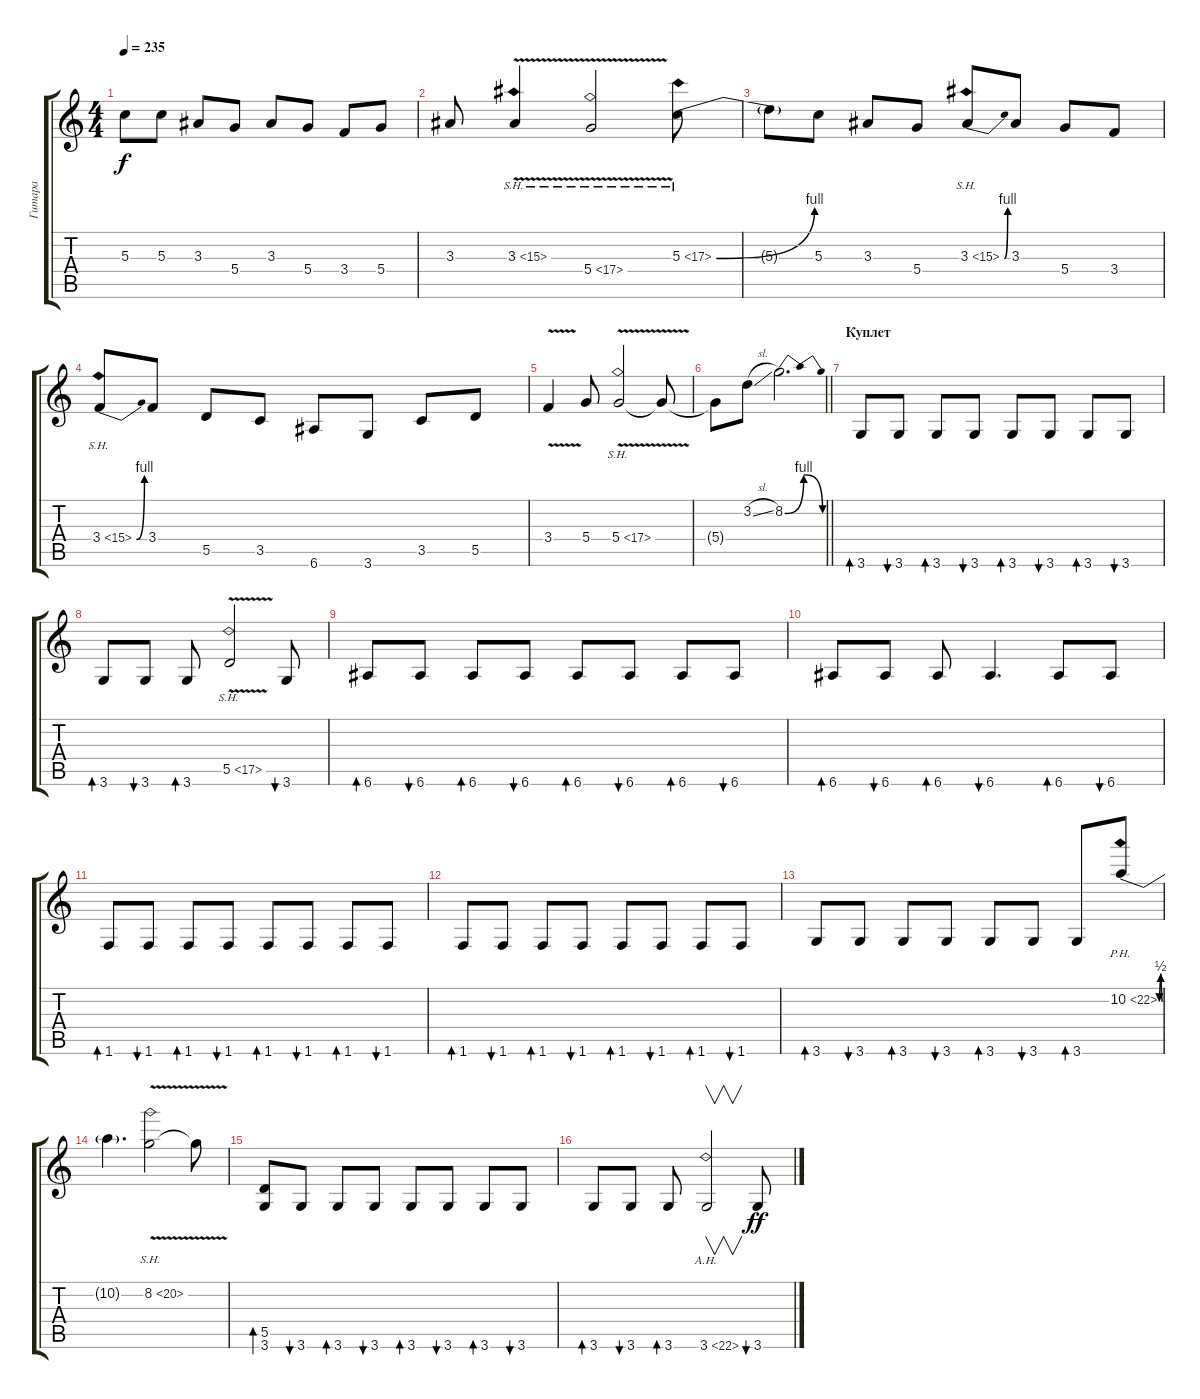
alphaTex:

\track ("Гитара" "Гитара") {instrument overdrivenguitar}
\staff {score tabs}
\tuning (E4 B3 G3 D3 A2 E2) {hide}
\ts (4 4)
\tempo 235
\clef g2
\ks c
5.3{t}.8{dy f} 5.3.8 3.3.8 5.4.8 3.3.8 5.4.8 3.4.8 5.4.8 |
3.3.8 3.3{sh 12 v}.4 5.4{sh 12 v}.2 5.3{be (bend 0 0 60 4) sh 12}.8 |
5.3{t}.8 5.3.8 3.3.8 5.4.8 3.3{be (bend 0 0 60 4) sh 12}.8 3.3.8 5.4.8 3.4.8 |
3.4{be (bend 0 0 60 4) sh 12}.8 3.4.8 5.5.8 3.5.8 6.6.8 3.6.8 3.5.8 5.5.8 |
3.4{v}.4 5.4.8 5.4{sh 12 v}.2 5.4{t}.8 |
\barLineRight lightlight
5.4{t}.8 3.2{sl}.8 8.2{be (bendrelease 0 0 15 4 45 4 60 0)}.2{d} |
\section ("" "Куплет")
3.6.8{bd 60} 3.6.8{bu 60} 3.6.8{bd 60} 3.6.8{bu 60} 3.6.8{bd 60} 3.6.8{bu 60} 3.6.8{bd 60} 3.6.8{bu 60} |
3.6.8{bd 60} 3.6.8{bu 60} 3.6.8{bd 60} 5.5{sh 12 v}.2 3.6.8{bu 60} |
6.6.8{bd 60} 6.6.8{bu 60} 6.6.8{bd 60} 6.6.8{bu 60} 6.6.8{bd 60} 6.6.8{bu 60} 6.6.8{bd 60} 6.6.8{bu 60} |
6.6.8{bd 60} 6.6.8{bu 60} 6.6.8{bd 60} 6.6.4{d bu 60} 6.6.8{bd 60} 6.6.8{bu 60} |
1.6.8{bd 60} 1.6.8{bu 60} 1.6.8{bd 60} 1.6.8{bu 60} 1.6.8{bd 60} 1.6.8{bu 60} 1.6.8{bd 60} 1.6.8{bu 60} |
1.6.8{bd 60} 1.6.8{bu 60} 1.6.8{bd 60} 1.6.8{bu 60} 1.6.8{bd 60} 1.6.8{bu 60} 1.6.8{bd 60} 1.6.8{bu 60} |
3.6.8{bd 60} 3.6.8{bu 60} 3.6.8{bd 60} 3.6.8{bu 60} 3.6.8{bd 60} 3.6.8{bu 60} 3.6.8{bd 60} 10.2{be (bendrelease 0 0 15 2 45 2 60 0) ph 12}.8 |
10.2{t}.4{d} 8.2{sh 12 v}.2 8.2{t}.8 |
(5.5 3.6).8{bd 60} 3.6.8{bu 60} 3.6.8{bd 60} 3.6.8{bu 60} 3.6.8{bd 60} 3.6.8{bu 60} 3.6.8{bd 60} 3.6.8{bu 60} |
3.6.8{bd 60} 3.6.8{bu 60} 3.6.8{bd 60} 3.6{ah 19}.2{v} 3.6.8{bu 60 dy ff}
